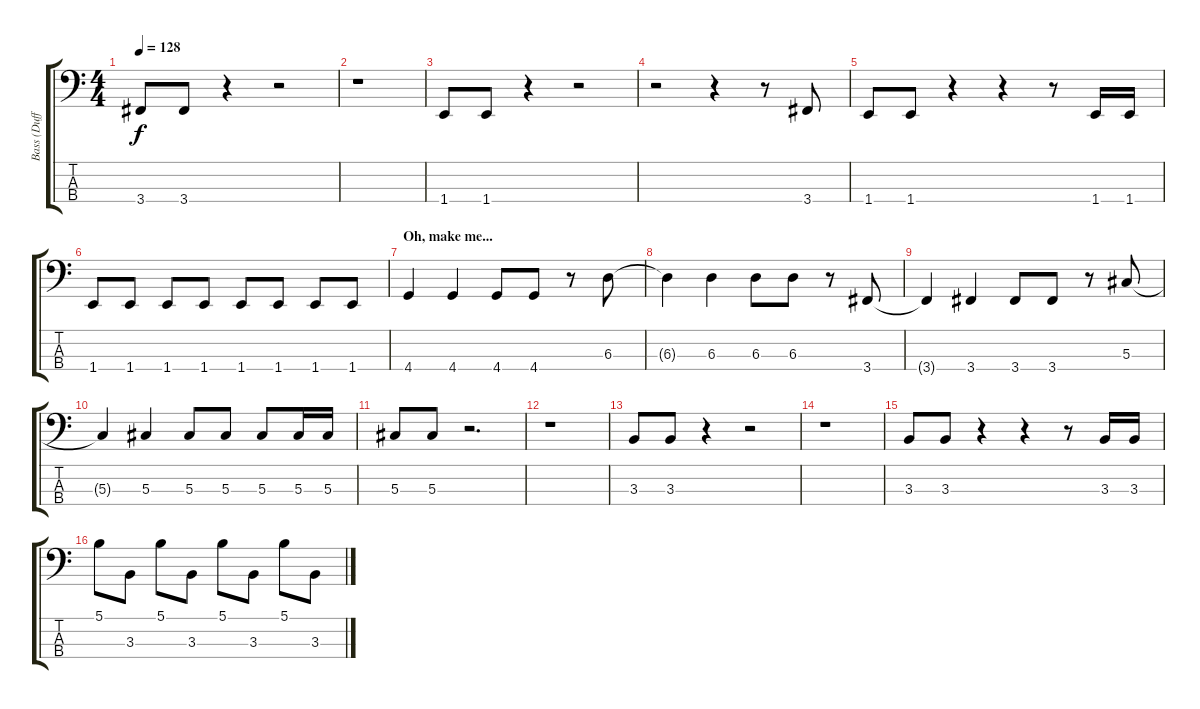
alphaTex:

\track ("Bass (Duff)" "Bass (Duff") {instrument electricbasspick}
\staff {score tabs}
\tuning (Gb2 Db2 Ab1 Eb1) {hide}
\ts (4 4)
\tempo 128
\clef f4
\ks c
3.4.8{dy f} 3.4.8 r.4 r.2 |
r.1 |
1.4.8 1.4.8 r.4 r.2 |
r.2 r.4 r.8 3.4.8 |
1.4.8 1.4.8 r.4 r.4 r.8 1.4.16 1.4.16 |
1.4.8 1.4.8 1.4.8 1.4.8 1.4.8 1.4.8 1.4.8 1.4.8 |
\section ("" "Oh, make me...")
4.4.4 4.4.4 4.4.8 4.4.8 r.8 6.3.8 |
6.3{t}.4 6.3.4 6.3.8 6.3.8 r.8 3.4.8 |
3.4{t}.4 3.4.4 3.4.8 3.4.8 r.8 5.3.8 |
5.3{t}.4 5.3.4 5.3.8 5.3.8 5.3.8 5.3.16 5.3.16 |
5.3.8 5.3.8 r.2{d} |
r.1 |
3.3.8 3.3.8 r.4 r.2 |
r.1 |
3.3.8 3.3.8 r.4 r.4 r.8 3.3.16 3.3.16 |
5.1.8 3.3.8 5.1.8 3.3.8 5.1.8 3.3.8 5.1.8 3.3.8
